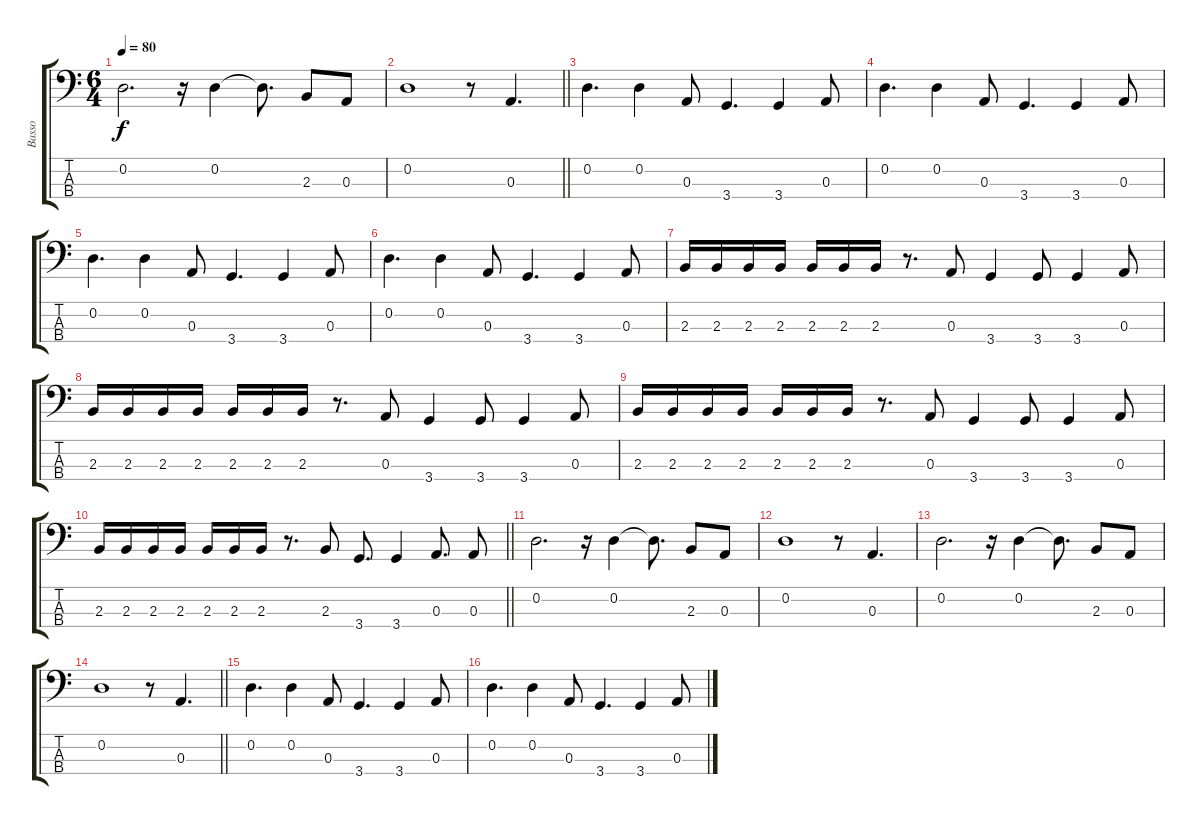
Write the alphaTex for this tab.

\track ("Basso" "Basso") {instrument electricbassfinger}
\staff {score tabs}
\tuning (G2 D2 A1 E1) {hide}
\ts (6 4)
\tempo 80
\clef f4
\ks c
0.2.2{d dy f} r.16 0.2.4 0.2{t}.8{d} 2.3.8 0.3.8 |
\barLineRight lightlight
0.2.1 r.8 0.3.4{d} |
0.2.4{d} 0.2.4 0.3.8 3.4.4{d} 3.4.4 0.3.8 |
0.2.4{d} 0.2.4 0.3.8 3.4.4{d} 3.4.4 0.3.8 |
0.2.4{d} 0.2.4 0.3.8 3.4.4{d} 3.4.4 0.3.8 |
0.2.4{d} 0.2.4 0.3.8 3.4.4{d} 3.4.4 0.3.8 |
2.3.16 2.3.16 2.3.16 2.3.16 2.3.16 2.3.16 2.3.16 r.8{d} 0.3.8 3.4.4 3.4.8 3.4.4 0.3.8 |
2.3.16 2.3.16 2.3.16 2.3.16 2.3.16 2.3.16 2.3.16 r.8{d} 0.3.8 3.4.4 3.4.8 3.4.4 0.3.8 |
2.3.16 2.3.16 2.3.16 2.3.16 2.3.16 2.3.16 2.3.16 r.8{d} 0.3.8 3.4.4 3.4.8 3.4.4 0.3.8 |
\barLineRight lightlight
2.3.16 2.3.16 2.3.16 2.3.16 2.3.16 2.3.16 2.3.16 r.8{d} 2.3.8 3.4.8{d} 3.4.4 0.3.8{d} 0.3.8 |
0.2.2{d} r.16 0.2.4 0.2{t}.8{d} 2.3.8 0.3.8 |
0.2.1 r.8 0.3.4{d} |
0.2.2{d} r.16 0.2.4 0.2{t}.8{d} 2.3.8 0.3.8 |
\barLineRight lightlight
0.2.1 r.8 0.3.4{d} |
0.2.4{d} 0.2.4 0.3.8 3.4.4{d} 3.4.4 0.3.8 |
0.2.4{d} 0.2.4 0.3.8 3.4.4{d} 3.4.4 0.3.8
